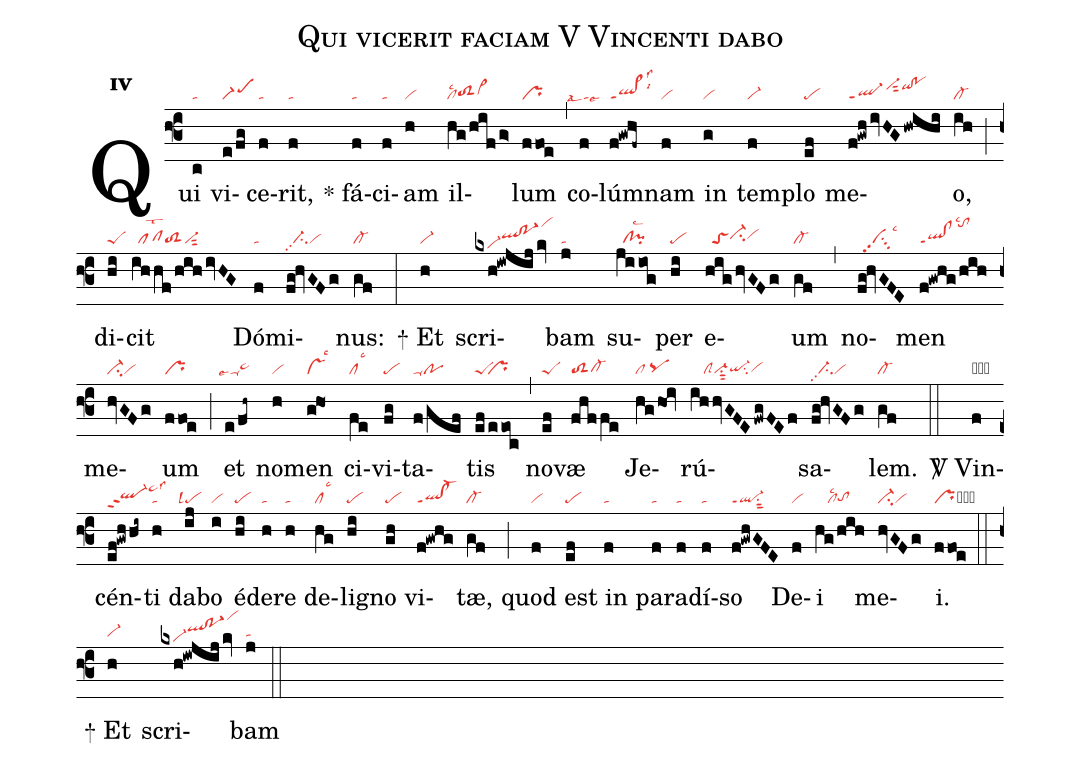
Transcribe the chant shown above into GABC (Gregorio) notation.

name:Qui vicerit faciam V Vincenti dabo;
office-part:re;
mode:4;
nabc-lines:1;
%%
initial-style: 1;
name: Qui vicerit;
mode: 2;
office-part: Responsorium;
annotation: Resp.;
annotation: ii;
nabc-lines: 1;
%%
(f3) Qui(c|ta) vi(e/fg|scM1)ce(f|ta)rit,(f|ta) <sp>*</sp> fá(f|ta)ci(f|ta)am(h|vi) il(hg/hif/g>|cllsc2toS2hgvi>hh)lum(ffoe|pr) (,) co(f|````talsal4lse9)lúm(f!gwhf~|ql>ppt1lss3lsi6)nam(f|vi) in(g|vi) tem(f|vi-)plo(ef|pe) me(f!gwh/ivHG/hwihi|ql-ppt1vi-hjsut2qihj!pohj)o,(ih|cl-) (;) di(hi|peS)cit(ihhf/hih/ivHG|//pflst2toS2vi-sut2) Dó(f|ta)mi(fg!hvGFg|//ci-pp2vi)nus:(gf|cl-) (:)
<sp>+</sp> Et(h|vi-) scri(kxh!iwjij/kv|////vi-hdqlhh!po-1hhvihm)bam(j|ta) su(jiiog|//cl!pilsc2)per(hi|pe) e(hig/hvGFg|//toSci-hhvihh)um(gf|cl-) (,) no(fg!hvGFE|//ci1pp2lsc3)men(f!gwhg/hih|ql!clppt1lsc3`tohm) me(hvGFg|ci-vi)um(ffoe|pr) (;) et(e/fh~|``ta-lse4ta>hh) no(h|vi)men(ghO1|vslsc3) ci(fe|cllsc3)vi(fg|pe)ta(f/gef|ta-po)tis(ef/eeoc|peS``pr) (,) no(ef|peS)væ(fhffe|toS2cl-hg) Je(hghoi|cl/pqhg)rú(ihhvGFE/fwgFEf|////clSvi-su1sut2qi-hgsu2vihg)sa(fg!hvGFg|//ci-pp2vi)lem.(gf|cl-) (::)

<sp>V/</sp> Vin(f|obvi)cén(ef!gwhhi~|ql-hhppt2ta>hklss3)ti(h|ta) da(ij|``pelsl4)bo(i|vi) é(hi|pe)de(h|ta)re(h|ta) de(hg|cllsc3)li(hi|pe)gno(gh|pe) vi(f!gwhg|ql!cl-ppt1)tæ,(gf|cl-) (;) quod(f|vi) est(ef|pe) in(f|ta) pa(f|ta)ra(f|ta)dí(f|ta)so(f!gwhGFE|ql-ppt1su1sut2) De(f|vi)i(hg/hih|////cllsc2tohg) me(hvGFg|ci-vi)i.(ffoe|prcb) (::)
<sp>+</sp> Et(h|vi-) scri(kxh!iwjij/kv|////vi-hdqlhh!po-1hhvihm)bam(j|ta) (::)
